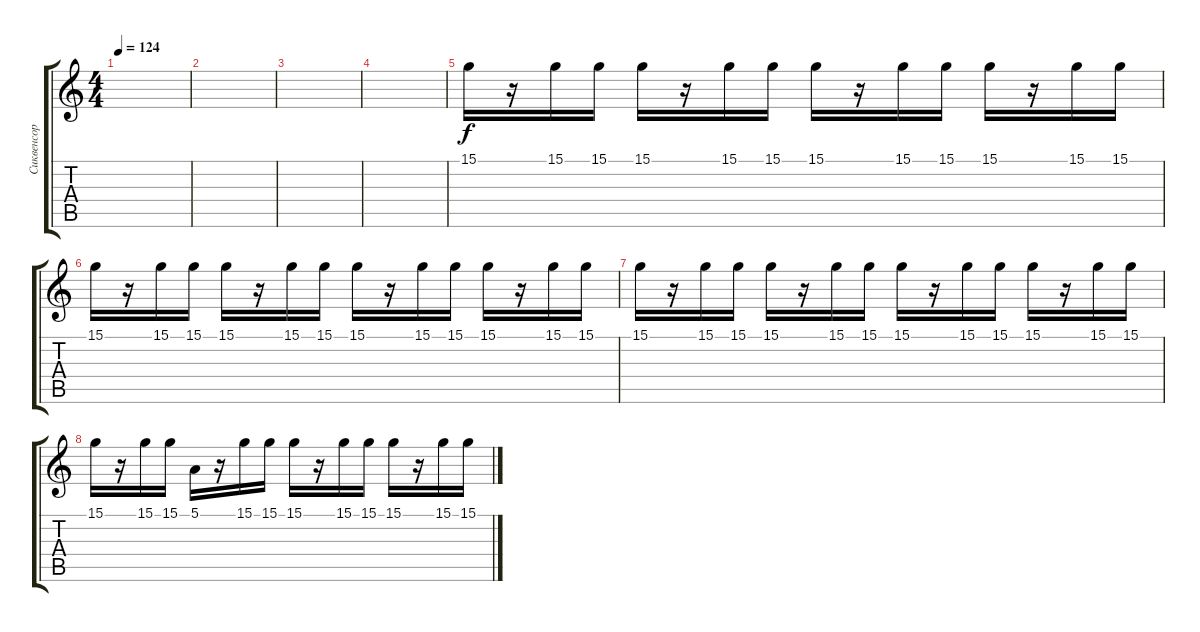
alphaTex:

\track ("Сиквенсор" "Сиквенсор") {instrument lead1square}
\staff {score tabs}
\tuning (E4 B3 G3 D3 A2 E2) {hide}
\ts (4 4)
\tempo 124
\clef g2
\ks c
|
|
|
|
15.1.16 r.16 15.1.16 15.1.16 15.1.16 r.16 15.1.16 15.1.16 15.1.16 r.16 15.1.16 15.1.16 15.1.16 r.16 15.1.16 15.1.16 |
15.1.16 r.16 15.1.16 15.1.16 15.1.16 r.16 15.1.16 15.1.16 15.1.16 r.16 15.1.16 15.1.16 15.1.16 r.16 15.1.16 15.1.16 |
15.1.16 r.16 15.1.16 15.1.16 15.1.16 r.16 15.1.16 15.1.16 15.1.16 r.16 15.1.16 15.1.16 15.1.16 r.16 15.1.16 15.1.16 |
15.1.16 r.16 15.1.16 15.1.16 5.1.16 r.16 15.1.16 15.1.16 15.1.16 r.16 15.1.16 15.1.16 15.1.16 r.16 15.1.16 15.1.16
